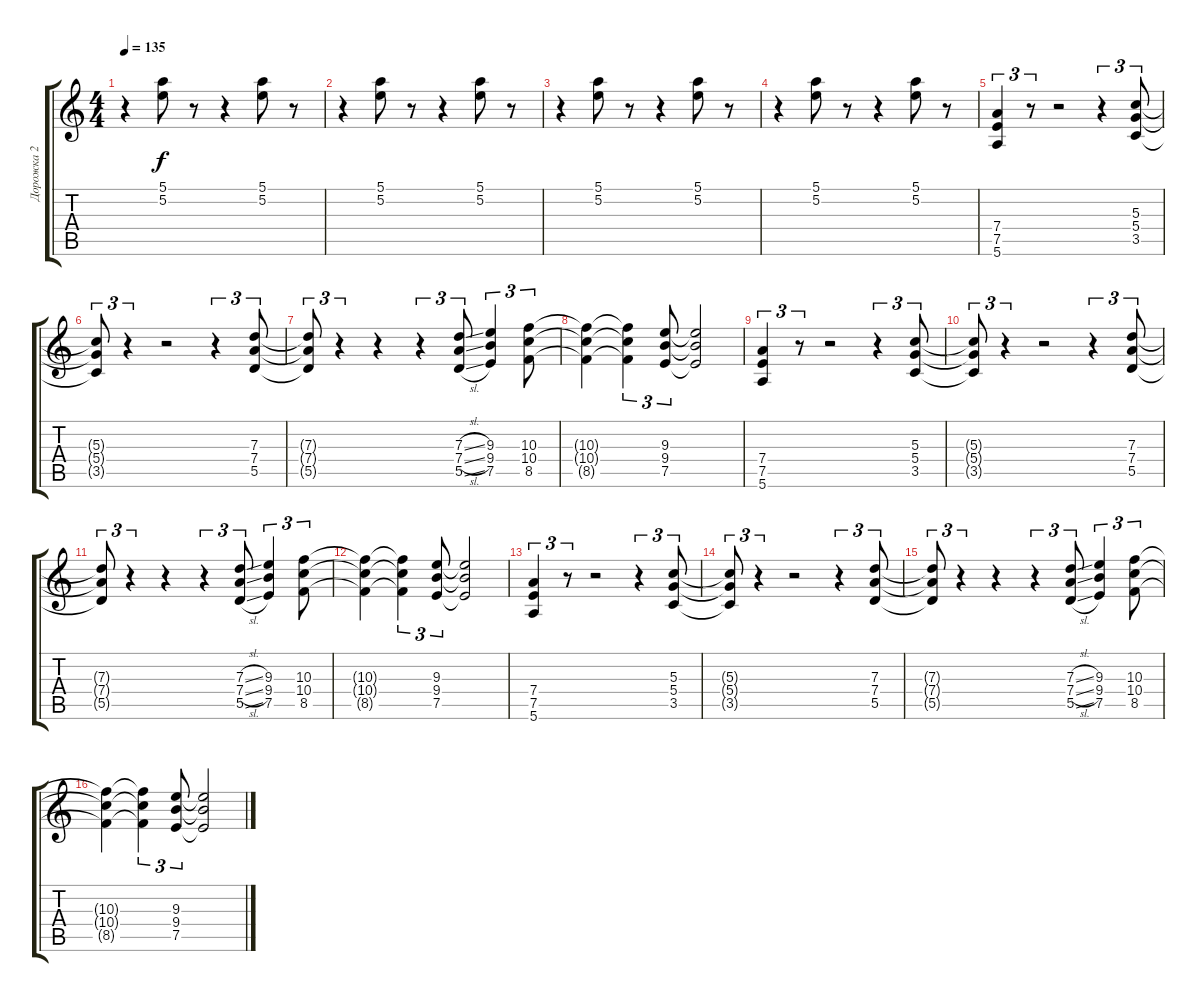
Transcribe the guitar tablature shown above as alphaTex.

\track ("Дорожка 2" "Дорожка 2") {instrument overdrivenguitar}
\staff {score tabs}
\tuning (E4 B3 G3 D3 A2 E2) {hide}
\ts (4 4)
\tempo 135
\clef g2
\ks c
r.4{dy f} (5.1 5.2).8 r.8 r.4 (5.1 5.2).8 r.8 |
r.4 (5.1 5.2).8 r.8 r.4 (5.1 5.2).8 r.8 |
r.4 (5.1 5.2).8 r.8 r.4 (5.1 5.2).8 r.8 |
r.4 (5.1 5.2).8 r.8 r.4 (5.1 5.2).8 r.8 |
(7.4 7.5 5.6).4{tu (3 2)} r.8{tu (3 2)} r.2 r.4{tu (3 2)} (5.3 5.4 3.5).8{tu (3 2)} |
(5.3{t} 5.4{t} 3.5{t}).8{tu (3 2)} r.4{tu (3 2)} r.2 r.4{tu (3 2)} (7.3 7.4 5.5).8{tu (3 2)} |
(7.3{t} 7.4{t} 5.5{t}).8{tu (3 2)} r.4{tu (3 2)} r.4 r.4{tu (3 2)} (7.3{sl} 7.4{sl} 5.5{sl}).8{tu (3 2)} (9.3 9.4 7.5).4{tu (3 2)} (10.3 10.4 8.5).8{tu (3 2)} |
(10.3{t} 10.4{t} 8.5{t}).4 (10.3{t} 10.4{t} 8.5{t}).4{tu (3 2)} (9.3 9.4 7.5).8{tu (3 2)} (9.3{t} 9.4{t} 7.5{t}).2 |
(7.4 7.5 5.6).4{tu (3 2)} r.8{tu (3 2)} r.2 r.4{tu (3 2)} (5.3 5.4 3.5).8{tu (3 2)} |
(5.3{t} 5.4{t} 3.5{t}).8{tu (3 2)} r.4{tu (3 2)} r.2 r.4{tu (3 2)} (7.3 7.4 5.5).8{tu (3 2)} |
(7.3{t} 7.4{t} 5.5{t}).8{tu (3 2)} r.4{tu (3 2)} r.4 r.4{tu (3 2)} (7.3{sl} 7.4{sl} 5.5{sl}).8{tu (3 2)} (9.3 9.4 7.5).4{tu (3 2)} (10.3 10.4 8.5).8{tu (3 2)} |
(10.3{t} 10.4{t} 8.5{t}).4 (10.3{t} 10.4{t} 8.5{t}).4{tu (3 2)} (9.3 9.4 7.5).8{tu (3 2)} (9.3{t} 9.4{t} 7.5{t}).2 |
(7.4 7.5 5.6).4{tu (3 2)} r.8{tu (3 2)} r.2 r.4{tu (3 2)} (5.3 5.4 3.5).8{tu (3 2)} |
(5.3{t} 5.4{t} 3.5{t}).8{tu (3 2)} r.4{tu (3 2)} r.2 r.4{tu (3 2)} (7.3 7.4 5.5).8{tu (3 2)} |
(7.3{t} 7.4{t} 5.5{t}).8{tu (3 2)} r.4{tu (3 2)} r.4 r.4{tu (3 2)} (7.3{sl} 7.4{sl} 5.5{sl}).8{tu (3 2)} (9.3 9.4 7.5).4{tu (3 2)} (10.3 10.4 8.5).8{tu (3 2)} |
(10.3{t} 10.4{t} 8.5{t}).4 (10.3{t} 10.4{t} 8.5{t}).4{tu (3 2)} (9.3 9.4 7.5).8{tu (3 2)} (9.3{t} 9.4{t} 7.5{t}).2
